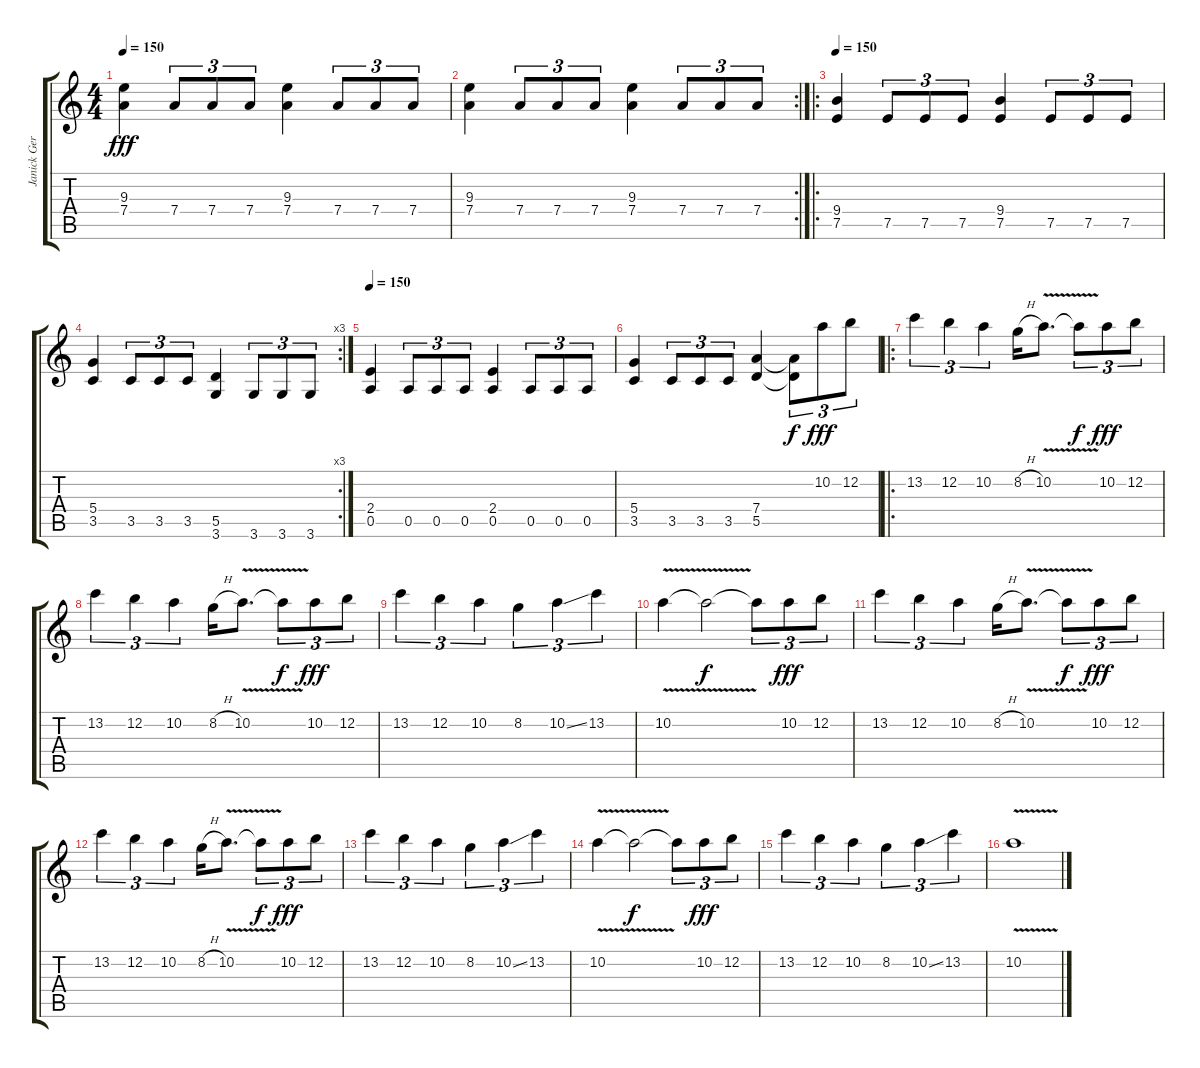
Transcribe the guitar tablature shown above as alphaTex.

\track ("Janick Gers" "Janick Ger") {instrument distortionguitar}
\staff {score tabs}
\tuning (E4 B3 G3 D3 A2 E2) {hide}
\ts (4 4)
\tempo 150
\clef g2
\ks c
(9.3 7.4).4{dy fff} 7.4.8{tu (3 2)} 7.4.8{tu (3 2)} 7.4.8{tu (3 2)} (9.3 7.4).4 7.4.8{tu (3 2)} 7.4.8{tu (3 2)} 7.4.8{tu (3 2)} |
\rc 2
(9.3 7.4).4 7.4.8{tu (3 2)} 7.4.8{tu (3 2)} 7.4.8{tu (3 2)} (9.3 7.4).4 7.4.8{tu (3 2)} 7.4.8{tu (3 2)} 7.4.8{tu (3 2)} |
\ro
\tempo 150
(9.4 7.5).4{instrument distortionguitar} 7.5.8{tu (3 2)} 7.5.8{tu (3 2)} 7.5.8{tu (3 2)} (9.4 7.5).4 7.5.8{tu (3 2)} 7.5.8{tu (3 2)} 7.5.8{tu (3 2)} |
\rc 3
(5.4 3.5).4 3.5.8{tu (3 2)} 3.5.8{tu (3 2)} 3.5.8{tu (3 2)} (5.5 3.6).4 3.6.8{tu (3 2)} 3.6.8{tu (3 2)} 3.6.8{tu (3 2)} |
\tempo 150
(2.4 0.5).4{instrument distortionguitar} 0.5.8{tu (3 2)} 0.5.8{tu (3 2)} 0.5.8{tu (3 2)} (2.4 0.5).4 0.5.8{tu (3 2)} 0.5.8{tu (3 2)} 0.5.8{tu (3 2)} |
(5.4 3.5).4 3.5.8{tu (3 2)} 3.5.8{tu (3 2)} 3.5.8{tu (3 2)} (7.4 5.5).4 (7.4{t} 5.5{t}).8{tu (3 2) dy f} 10.2.8{tu (3 2) dy fff} 12.2.8{tu (3 2)} |
\ro
13.2.4{tu (3 2)} 12.2.4{tu (3 2)} 10.2.4{tu (3 2)} 8.2{h}.16 10.2{v}.8{d} 10.2{t}.8{tu (3 2) dy f} 10.2.8{tu (3 2) dy fff} 12.2.8{tu (3 2)} |
13.2.4{tu (3 2)} 12.2.4{tu (3 2)} 10.2.4{tu (3 2)} 8.2{h}.16 10.2{v}.8{d} 10.2{t}.8{tu (3 2) dy f} 10.2.8{tu (3 2) dy fff} 12.2.8{tu (3 2)} |
13.2.4{tu (3 2)} 12.2.4{tu (3 2)} 10.2.4{tu (3 2)} 8.2.4{tu (3 2)} 10.2{ss}.4{tu (3 2)} 13.2.4{tu (3 2)} |
10.2{v}.4 10.2{t}.2{dy f} 10.2{t}.8{tu (3 2)} 10.2.8{tu (3 2) dy fff} 12.2.8{tu (3 2)} |
13.2.4{tu (3 2)} 12.2.4{tu (3 2)} 10.2.4{tu (3 2)} 8.2{h}.16 10.2{v}.8{d} 10.2{t}.8{tu (3 2) dy f} 10.2.8{tu (3 2) dy fff} 12.2.8{tu (3 2)} |
13.2.4{tu (3 2)} 12.2.4{tu (3 2)} 10.2.4{tu (3 2)} 8.2{h}.16 10.2{v}.8{d} 10.2{t}.8{tu (3 2) dy f} 10.2.8{tu (3 2) dy fff} 12.2.8{tu (3 2)} |
13.2.4{tu (3 2)} 12.2.4{tu (3 2)} 10.2.4{tu (3 2)} 8.2.4{tu (3 2)} 10.2{ss}.4{tu (3 2)} 13.2.4{tu (3 2)} |
10.2{v}.4 10.2{t}.2{dy f} 10.2{t}.8{tu (3 2)} 10.2.8{tu (3 2) dy fff} 12.2.8{tu (3 2)} |
13.2.4{tu (3 2)} 12.2.4{tu (3 2)} 10.2.4{tu (3 2)} 8.2.4{tu (3 2)} 10.2{ss}.4{tu (3 2)} 13.2.4{tu (3 2)} |
10.2{v}.1
